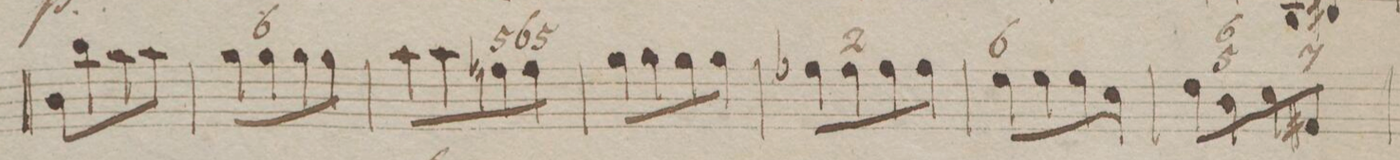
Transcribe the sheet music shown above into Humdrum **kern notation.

**kern	**fba	**dynam
*I"Organ.	*	*
*clefF4	*	*
*k[b-e-]	*	*
*M2/4	*	*
8D\L	.	.
8d\	.	.
8c\	.	.
8c\J	.	.
=115	=115	=115
8B-\L	.	.
8B-\	6	.
8B-\	.	.
8B-\J	.	.
=116	=116	=116
8c\L	.	.
8c\	.	.
8An\	5	.
.	6	.
8A\J	5	.
=117	=117	=117
8B-\L	.	.
8B-\	.	.
8B-\	.	.
8B-\J	.	.
=118	=118	=118
8A-X\L	.	.
8A-\	2	.
8A-\	.	.
8A-\J	.	.
=119	=119	=119
8G\L	6	.
8G\	.	.
8G\	.	.
8E-\J	.	.
=120	=120	=120
8F\L	.	.
8D\	6 5	.
8E-\	.	.
8AA#X/J	7	.
=121	=121	=121
*-	*-	*-
